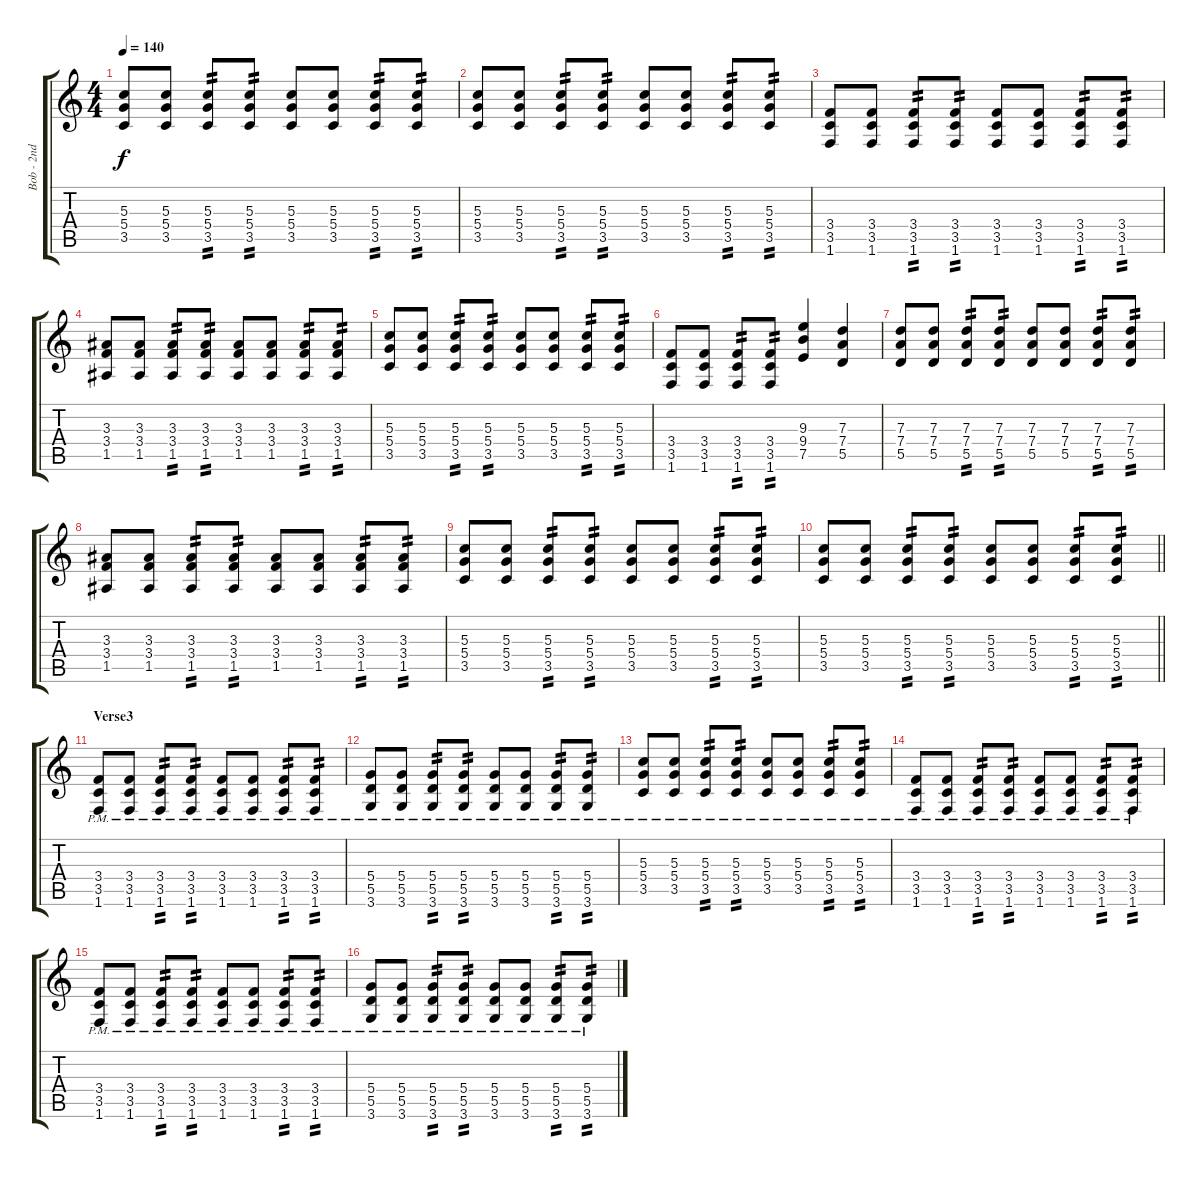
\track ("Bob - 2nd (Rhythm Guitar)" "Bob - 2nd ") {instrument distortionguitar}
\staff {score tabs}
\tuning (E4 B3 G3 D3 A2 E2) {hide}
\ts (4 4)
\tempo 140
\clef g2
\ks c
(5.3 5.4 3.5).8{dy f} (5.3 5.4 3.5).8 (5.3 5.4 3.5).8{tp 2} (5.3 5.4 3.5).8{tp 2} (5.3 5.4 3.5).8 (5.3 5.4 3.5).8 (5.3 5.4 3.5).8{tp 2} (5.3 5.4 3.5).8{tp 2} |
(5.3 5.4 3.5).8 (5.3 5.4 3.5).8 (5.3 5.4 3.5).8{tp 2} (5.3 5.4 3.5).8{tp 2} (5.3 5.4 3.5).8 (5.3 5.4 3.5).8 (5.3 5.4 3.5).8{tp 2} (5.3 5.4 3.5).8{tp 2} |
(3.4 3.5 1.6).8 (3.4 3.5 1.6).8 (3.4 3.5 1.6).8{tp 2} (3.4 3.5 1.6).8{tp 2} (3.4 3.5 1.6).8 (3.4 3.5 1.6).8 (3.4 3.5 1.6).8{tp 2} (3.4 3.5 1.6).8{tp 2} |
(3.3 3.4 1.5).8 (3.3 3.4 1.5).8 (3.3 3.4 1.5).8{tp 2} (3.3 3.4 1.5).8{tp 2} (3.3 3.4 1.5).8 (3.3 3.4 1.5).8 (3.3 3.4 1.5).8{tp 2} (3.3 3.4 1.5).8{tp 2} |
(5.3 5.4 3.5).8 (5.3 5.4 3.5).8 (5.3 5.4 3.5).8{tp 2} (5.3 5.4 3.5).8{tp 2} (5.3 5.4 3.5).8 (5.3 5.4 3.5).8 (5.3 5.4 3.5).8{tp 2} (5.3 5.4 3.5).8{tp 2} |
(3.4 3.5 1.6).8 (3.4 3.5 1.6).8 (3.4 3.5 1.6).8{tp 2} (3.4 3.5 1.6).8{tp 2} (9.3 9.4 7.5).4 (7.3 7.4 5.5).4 |
(7.3 7.4 5.5).8 (7.3 7.4 5.5).8 (7.3 7.4 5.5).8{tp 2} (7.3 7.4 5.5).8{tp 2} (7.3 7.4 5.5).8 (7.3 7.4 5.5).8 (7.3 7.4 5.5).8{tp 2} (7.3 7.4 5.5).8{tp 2} |
(3.3 3.4 1.5).8 (3.3 3.4 1.5).8 (3.3 3.4 1.5).8{tp 2} (3.3 3.4 1.5).8{tp 2} (3.3 3.4 1.5).8 (3.3 3.4 1.5).8 (3.3 3.4 1.5).8{tp 2} (3.3 3.4 1.5).8{tp 2} |
(5.3 5.4 3.5).8 (5.3 5.4 3.5).8 (5.3 5.4 3.5).8{tp 2} (5.3 5.4 3.5).8{tp 2} (5.3 5.4 3.5).8 (5.3 5.4 3.5).8 (5.3 5.4 3.5).8{tp 2} (5.3 5.4 3.5).8{tp 2} |
\barLineRight lightlight
(5.3 5.4 3.5).8 (5.3 5.4 3.5).8 (5.3 5.4 3.5).8{tp 2} (5.3 5.4 3.5).8{tp 2} (5.3 5.4 3.5).8 (5.3 5.4 3.5).8 (5.3 5.4 3.5).8{tp 2} (5.3 5.4 3.5).8{tp 2} |
\section ("" "Verse3")
(3.4{pm} 3.5{pm} 1.6{pm}).8 (3.4{pm} 3.5{pm} 1.6{pm}).8 (3.4{pm} 3.5{pm} 1.6{pm}).8{tp 2} (3.4{pm} 3.5{pm} 1.6{pm}).8{tp 2} (3.4{pm} 3.5{pm} 1.6{pm}).8 (3.4{pm} 3.5{pm} 1.6{pm}).8 (3.4{pm} 3.5{pm} 1.6{pm}).8{tp 2} (3.4{pm} 3.5{pm} 1.6{pm}).8{tp 2} |
(5.4{pm} 5.5{pm} 3.6{pm}).8 (5.4{pm} 5.5{pm} 3.6{pm}).8 (5.4{pm} 5.5{pm} 3.6{pm}).8{tp 2} (5.4{pm} 5.5{pm} 3.6{pm}).8{tp 2} (5.4{pm} 5.5{pm} 3.6{pm}).8 (5.4{pm} 5.5{pm} 3.6{pm}).8 (5.4{pm} 5.5{pm} 3.6{pm}).8{tp 2} (5.4{pm} 5.5{pm} 3.6{pm}).8{tp 2} |
(5.3{pm} 5.4{pm} 3.5{pm}).8 (5.3{pm} 5.4{pm} 3.5{pm}).8 (5.3{pm} 5.4{pm} 3.5{pm}).8{tp 2} (5.3{pm} 5.4{pm} 3.5{pm}).8{tp 2} (5.3{pm} 5.4{pm} 3.5{pm}).8 (5.3{pm} 5.4{pm} 3.5{pm}).8 (5.3{pm} 5.4{pm} 3.5{pm}).8{tp 2} (5.3{pm} 5.4{pm} 3.5{pm}).8{tp 2} |
(3.4{pm} 3.5{pm} 1.6{pm}).8 (3.4{pm} 3.5{pm} 1.6{pm}).8 (3.4{pm} 3.5{pm} 1.6{pm}).8{tp 2} (3.4{pm} 3.5{pm} 1.6{pm}).8{tp 2} (3.4{pm} 3.5{pm} 1.6{pm}).8 (3.4{pm} 3.5{pm} 1.6{pm}).8 (3.4{pm} 3.5{pm} 1.6{pm}).8{tp 2} (3.4{pm} 3.5{pm} 1.6{pm}).8{tp 2} |
(3.4{pm} 3.5{pm} 1.6{pm}).8 (3.4{pm} 3.5{pm} 1.6{pm}).8 (3.4{pm} 3.5{pm} 1.6{pm}).8{tp 2} (3.4{pm} 3.5{pm} 1.6{pm}).8{tp 2} (3.4{pm} 3.5{pm} 1.6{pm}).8 (3.4{pm} 3.5{pm} 1.6{pm}).8 (3.4{pm} 3.5{pm} 1.6{pm}).8{tp 2} (3.4{pm} 3.5{pm} 1.6{pm}).8{tp 2} |
(5.4{pm} 5.5{pm} 3.6{pm}).8 (5.4{pm} 5.5{pm} 3.6{pm}).8 (5.4{pm} 5.5{pm} 3.6{pm}).8{tp 2} (5.4{pm} 5.5{pm} 3.6{pm}).8{tp 2} (5.4{pm} 5.5{pm} 3.6{pm}).8 (5.4{pm} 5.5{pm} 3.6{pm}).8 (5.4{pm} 5.5{pm} 3.6{pm}).8{tp 2} (5.4{pm} 5.5{pm} 3.6{pm}).8{tp 2}
